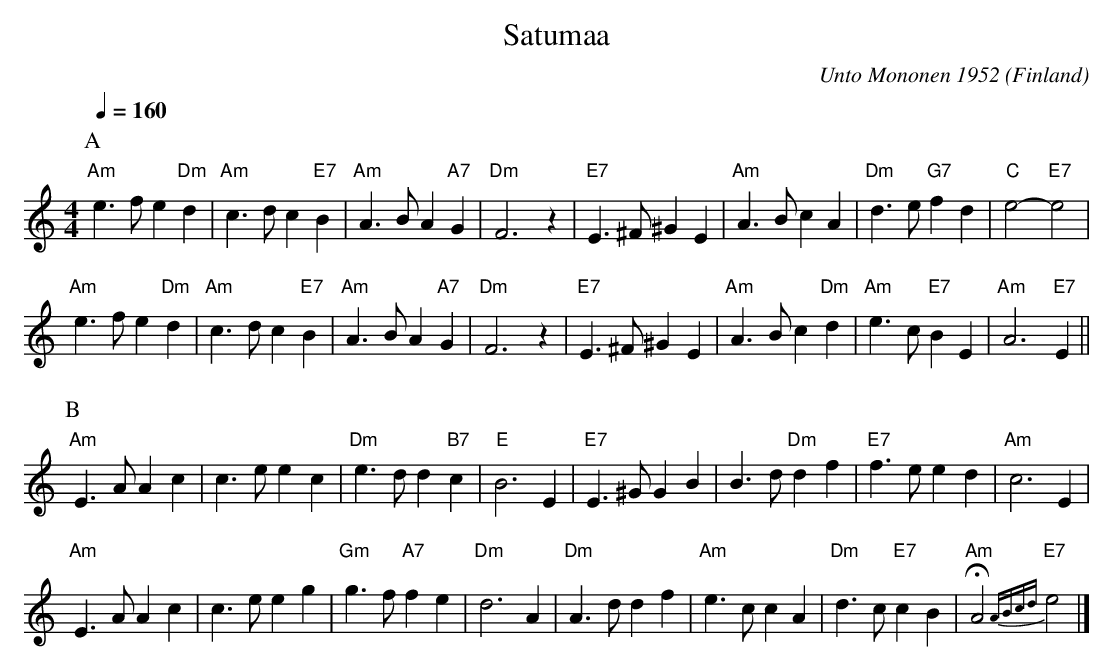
X:1
T:Satumaa
C:Unto Mononen 1952
O:Finland
M:4/4
L:1/4
Q:1/4=160
K:Am
P:A
"Am"e>f e"Dm"d| "Am"c>d c"E7"B | \
"Am"A>B A"A7"G | "Dm"F3 z| \
"E7"E>^F ^GE |"Am"A>B cA |\
"Dm"d>e "G7"fd | "C"e2- "E7"e2 |
"Am"e>f e"Dm"d | "Am"c>d c"E7"B| \
"Am"A>B A"A7"G | "Dm"F3 z| \
"E7"E>^F ^GE | "Am"A>B c"Dm"d| \
"Am"e>c "E7"BE | "Am"A3 "E7"E ||
P:B
"Am"E>A Ac | c>e ec | \
"Dm"e>d d"B7"c | "E"B3 E |\
"E7"E>^G GB | B>d "Dm"df| \
"E7"f>e ed | "Am"c3 E |
"Am"E>A Ac | c>e eg |\
"Gm"g>f "A7"fe | "Dm"d3 A |\
"Dm"A>d df | "Am"e>c cA |\
"Dm"d>c "E7"cB | "Am"HA2 "E7"{ABcd}e2 |]
